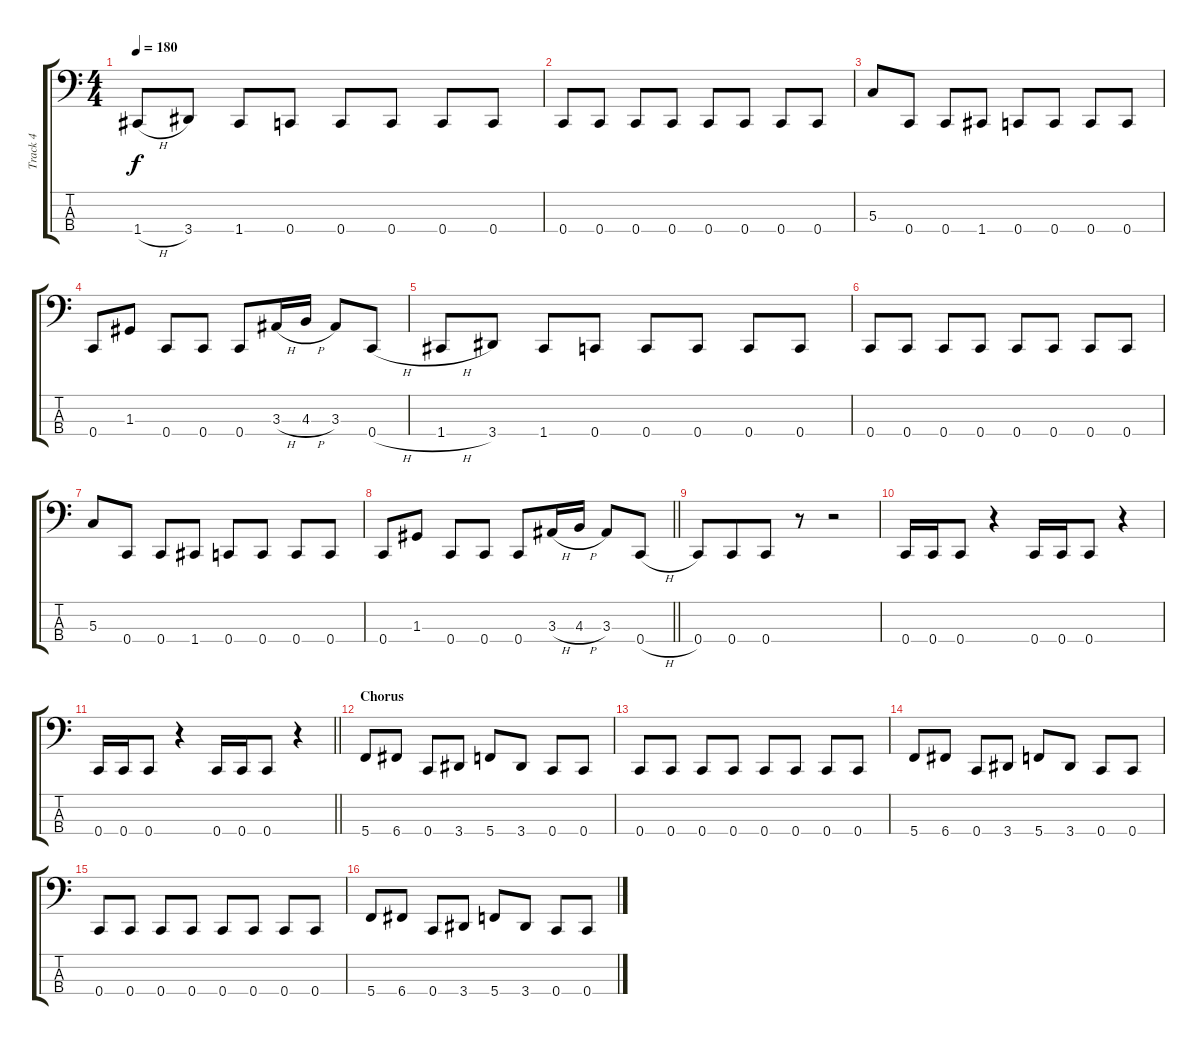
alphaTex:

\track ("Track 4" "Track 4") {instrument electricbasspick}
\staff {score tabs}
\tuning (F2 C2 G1 C1) {hide}
\ts (4 4)
\tempo 180
\clef f4
\ks c
1.4{h}.8{dy f} 3.4.8 1.4.8 0.4.8 0.4.8 0.4.8 0.4.8 0.4.8 |
0.4.8 0.4.8 0.4.8 0.4.8 0.4.8 0.4.8 0.4.8 0.4.8 |
5.3.8 0.4.8 0.4.8 1.4.8 0.4.8 0.4.8 0.4.8 0.4.8 |
0.4.8 1.3.8 0.4.8 0.4.8 0.4.8 3.3{h}.16 4.3{h}.16 3.3.8 0.4{h}.8 |
1.4{h}.8 3.4.8 1.4.8 0.4.8 0.4.8 0.4.8 0.4.8 0.4.8 |
0.4.8 0.4.8 0.4.8 0.4.8 0.4.8 0.4.8 0.4.8 0.4.8 |
5.3.8 0.4.8 0.4.8 1.4.8 0.4.8 0.4.8 0.4.8 0.4.8 |
\barLineRight lightlight
0.4.8 1.3.8 0.4.8 0.4.8 0.4.8 3.3{h}.16 4.3{h}.16 3.3.8 0.4{h}.8 |
\section ("" "")
0.4.8 0.4.8{beam merge} 0.4.8 r.8 r.2 |
0.4.16 0.4.16 0.4.8 r.4 0.4.16 0.4.16 0.4.8 r.4 |
\barLineRight lightlight
0.4.16 0.4.16 0.4.8 r.4 0.4.16 0.4.16 0.4.8 r.4 |
\section ("" "Chorus")
5.4.8 6.4.8 0.4.8 3.4.8 5.4.8 3.4.8 0.4.8 0.4.8 |
0.4.8 0.4.8 0.4.8 0.4.8 0.4.8 0.4.8 0.4.8 0.4.8 |
5.4.8 6.4.8 0.4.8 3.4.8 5.4.8 3.4.8 0.4.8 0.4.8 |
0.4.8 0.4.8 0.4.8 0.4.8 0.4.8 0.4.8 0.4.8 0.4.8 |
5.4.8 6.4.8 0.4.8 3.4.8 5.4.8 3.4.8 0.4.8 0.4.8
